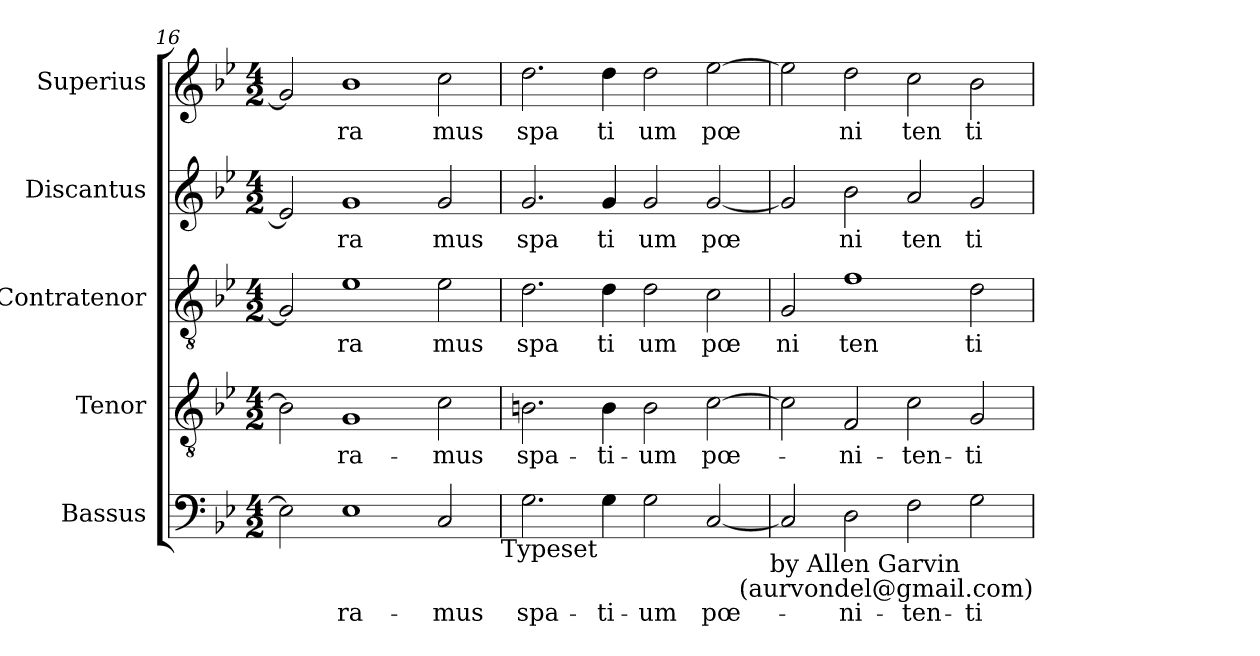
**kern	**text	**kern	**text	**kern	**text	**kern	**text	**kern	**text
*part5	*part5	*part4	*part4	*part3	*part3	*part2	*part2	*part1	*part1
*staff5	*staff5	*staff4	*staff4	*staff3	*staff3	*staff2	*staff2	*staff1	*staff1
*I"Bassus	*	*I"Tenor	*	*I"Contratenor	*	*I"Discantus	*	*I"Superius	*
*clefF4	*	*clefGv2	*	*clefGv2	*	*clefG2	*	*clefG2	*
*k[b-e-]	*	*k[b-e-]	*	*k[b-e-]	*	*k[b-e-]	*	*k[b-e-]	*
*B-:	*	*B-:	*	*B-:	*	*B-:	*	*B-:	*
*M4/2	*	*M4/2	*	*M4/2	*	*M4/2	*	*M4/2	*
=16	=16	=16	=16	=16	=16	=16	=16	=16	=16
2E-\]	.	2B-\]	.	2G/]	.	2e-/]	.	2g/]	.
!	!LO:LY:b:cj	!	!LO:LY:b:cj	!	!LO:LY:b:cj	!	!LO:LY:b:cj	!	!LO:LY:b:cj
1E-	-ra-	1G	-ra-	1e-	ra	1g	ra	1b-	ra
!	!LO:LY:b:cj	!	!LO:LY:b:cj	!	!LO:LY:b:cj	!	!LO:LY:b:cj	!	!LO:LY:b:cj
2C/	-mus	2c\	-mus	2e-\	mus	2g/	mus	2cc\	mus
!LO:TX:b:t=Typeset	!	!	!	!	!	!	!	!	!
=17	=17	=17	=17	=17	=17	=17	=17	=17	=17
!	!LO:LY:b:cj	!	!LO:LY:b:cj	!	!LO:LY:b:cj	!	!LO:LY:b:cj	!	!LO:LY:b:cj
2.G\	spa-	2.Bn\	spa-	2.d\	spa	2.g/	spa	2.dd\	spa
!	!LO:LY:b:cj	!	!LO:LY:b:cj	!	!LO:LY:b:cj	!	!LO:LY:b:cj	!	!LO:LY:b:cj
4G\	-ti-	4B\	-ti-	4d\	ti	4g/	ti	4dd\	ti
!	!LO:LY:b:cj	!	!LO:LY:b:cj	!	!LO:LY:b:cj	!	!LO:LY:b:cj	!	!LO:LY:b:cj
2G\	-um	2B\	-um	2d\	um	2g/	um	2dd\	um
!	!LO:LY:b	!	!LO:LY:b	!	!LO:LY:b:cj	!	!LO:LY:b	!	!LO:LY:b
[<2C/	pœ-	[>2c\	pœ-	2c\	pœ	[<2g/	pœ	[>2ee-\	pœ
!LO:TX:b:t=by Allen Garvin	!	!	!	!	!	!	!	!	!
=18	=18	=18	=18	=18	=18	=18	=18	=18	=18
!	!	!	!	!	!LO:LY:b:cj	!	!	!	!
2C/]	.	2c\]	.	2G/	ni	2g/]	.	2ee-\]	.
!	!LO:LY:b:cj	!	!LO:LY:b:cj	!	!LO:LY:b:cj	!	!LO:LY:b:cj	!	!LO:LY:b:cj
2D\	-ni-	2F/	-ni-	1f	ten	2b-\	ni	2dd\	ni
!	!LO:LY:b:cj	!	!LO:LY:b:cj	!	!	!	!LO:LY:b:cj	!	!LO:LY:b:cj
2F\	-ten-	2c\	-ten-	.	.	2a/	ten	2cc\	ten
!	!LO:LY:b:cj	!	!LO:LY:b:cj	!	!LO:LY:b:cj	!	!LO:LY:b:cj	!	!LO:LY:b:cj
2G\	-ti-	2G/	-ti-	2d\	ti	2g/	ti	2b-\	ti
!LO:TX:b:t=(aurvondel@gmail.com)	!	!	!	!	!	!	!	!	!
=	=	=	=	=	=	=	=	=	=
*-	*-	*-	*-	*-	*-	*-	*-	*-	*-
